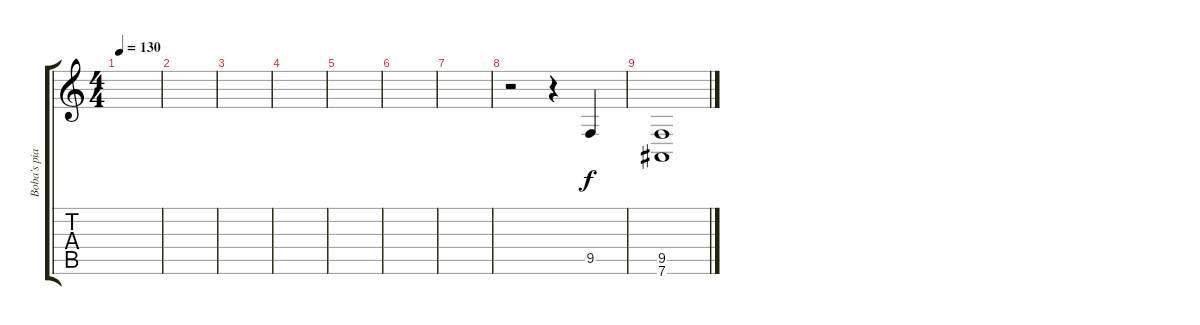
\track ("Boba's piano bit" "Boba's pia") {instrument acousticgrandpiano}
\staff {score tabs}
\tuning (Eb4 Bb3 Gb3 Db3 Ab2 Eb2) {hide}
\ts (4 4)
\tempo 130
\clef g2
\ks c
|
|
|
|
|
|
|
r.2 r.4 9.5.4 |
(9.5 7.6).1
